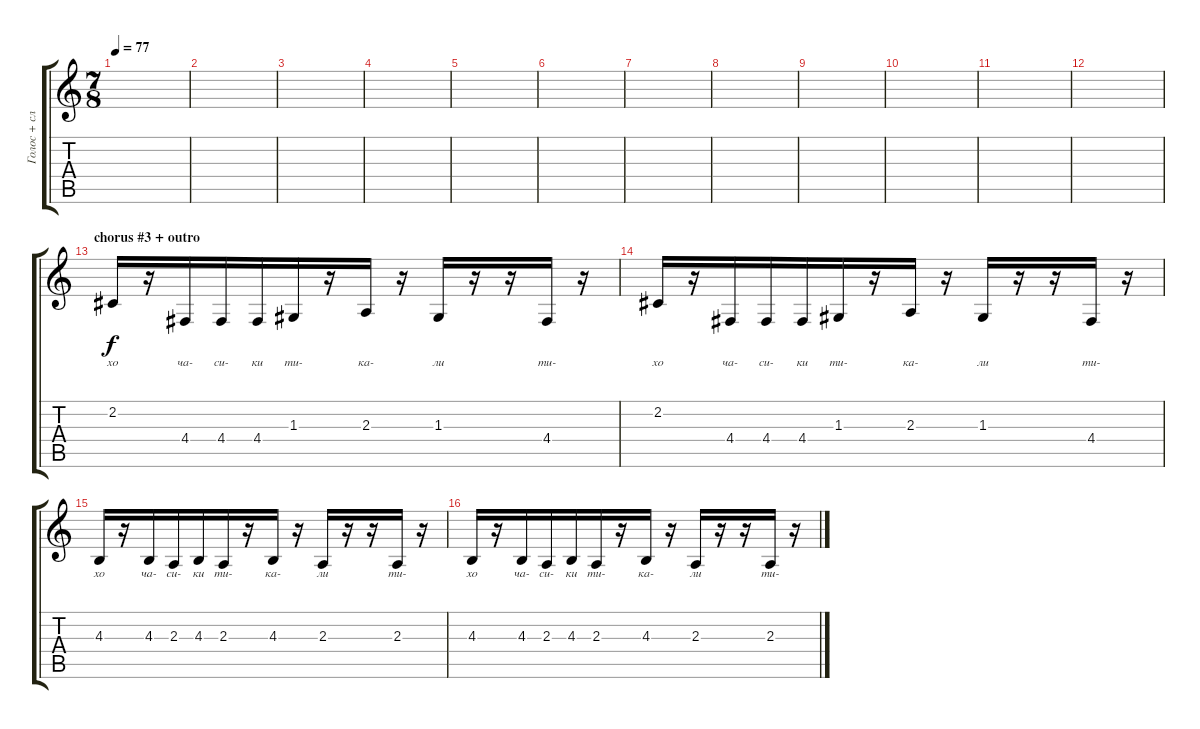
\track ("Голос + слова" "Голос + сл") {instrument voiceoohs}
\staff {score tabs}
\tuning (E4 B3 G3 D3 A2 E2) {hide}
\ts (7 8)
\tempo 77
\clef g2
\ks c
|
|
|
|
|
|
|
|
|
|
|
|
\section ("" "chorus #3 + outro")
2.2.16{lyrics (0 "хо") lyrics (1 "") lyrics (2 "") lyrics (3 "") lyrics (4 "")} r.16 4.4.16{lyrics (0 "ча-") lyrics (1 "") lyrics (2 "") lyrics (3 "") lyrics (4 "")} 4.4.16{lyrics (0 "си-") lyrics (1 "") lyrics (2 "") lyrics (3 "") lyrics (4 "")} 4.4.16{lyrics (0 "ки") lyrics (1 "") lyrics (2 "") lyrics (3 "") lyrics (4 "")} 1.3.16{lyrics (0 "ти-") lyrics (1 "") lyrics (2 "") lyrics (3 "") lyrics (4 "")} r.16 2.3.16{lyrics (0 "ка-") lyrics (1 "") lyrics (2 "") lyrics (3 "") lyrics (4 "")} r.16 1.3.16{lyrics (0 "ли") lyrics (1 "") lyrics (2 "") lyrics (3 "") lyrics (4 "")} r.16 r.16 4.4.16{lyrics (0 "ти-") lyrics (1 "") lyrics (2 "") lyrics (3 "") lyrics (4 "")} r.16 |
2.2.16{lyrics (0 "хо") lyrics (1 "") lyrics (2 "") lyrics (3 "") lyrics (4 "")} r.16 4.4.16{lyrics (0 "ча-") lyrics (1 "") lyrics (2 "") lyrics (3 "") lyrics (4 "")} 4.4.16{lyrics (0 "си-") lyrics (1 "") lyrics (2 "") lyrics (3 "") lyrics (4 "")} 4.4.16{lyrics (0 "ки") lyrics (1 "") lyrics (2 "") lyrics (3 "") lyrics (4 "")} 1.3.16{lyrics (0 "ти-") lyrics (1 "") lyrics (2 "") lyrics (3 "") lyrics (4 "")} r.16 2.3.16{lyrics (0 "ка-") lyrics (1 "") lyrics (2 "") lyrics (3 "") lyrics (4 "")} r.16 1.3.16{lyrics (0 "ли") lyrics (1 "") lyrics (2 "") lyrics (3 "") lyrics (4 "")} r.16 r.16 4.4.16{lyrics (0 "ти-") lyrics (1 "") lyrics (2 "") lyrics (3 "") lyrics (4 "")} r.16 |
4.3.16{lyrics (0 "хо") lyrics (1 "") lyrics (2 "") lyrics (3 "") lyrics (4 "")} r.16 4.3.16{lyrics (0 "ча-") lyrics (1 "") lyrics (2 "") lyrics (3 "") lyrics (4 "")} 2.3.16{lyrics (0 "си-") lyrics (1 "") lyrics (2 "") lyrics (3 "") lyrics (4 "")} 4.3.16{lyrics (0 "ки") lyrics (1 "") lyrics (2 "") lyrics (3 "") lyrics (4 "")} 2.3.16{lyrics (0 "ти-") lyrics (1 "") lyrics (2 "") lyrics (3 "") lyrics (4 "")} r.16 4.3.16{lyrics (0 "ка-") lyrics (1 "") lyrics (2 "") lyrics (3 "") lyrics (4 "")} r.16 2.3.16{lyrics (0 "ли") lyrics (1 "") lyrics (2 "") lyrics (3 "") lyrics (4 "")} r.16 r.16 2.3.16{lyrics (0 "ти-") lyrics (1 "") lyrics (2 "") lyrics (3 "") lyrics (4 "")} r.16 |
4.3.16{lyrics (0 "хо") lyrics (1 "") lyrics (2 "") lyrics (3 "") lyrics (4 "")} r.16 4.3.16{lyrics (0 "ча-") lyrics (1 "") lyrics (2 "") lyrics (3 "") lyrics (4 "")} 2.3.16{lyrics (0 "си-") lyrics (1 "") lyrics (2 "") lyrics (3 "") lyrics (4 "")} 4.3.16{lyrics (0 "ки") lyrics (1 "") lyrics (2 "") lyrics (3 "") lyrics (4 "")} 2.3.16{lyrics (0 "ти-") lyrics (1 "") lyrics (2 "") lyrics (3 "") lyrics (4 "")} r.16 4.3.16{lyrics (0 "ка-") lyrics (1 "") lyrics (2 "") lyrics (3 "") lyrics (4 "")} r.16 2.3.16{lyrics (0 "ли") lyrics (1 "") lyrics (2 "") lyrics (3 "") lyrics (4 "")} r.16 r.16 2.3.16{lyrics (0 "ти-") lyrics (1 "") lyrics (2 "") lyrics (3 "") lyrics (4 "")} r.16
